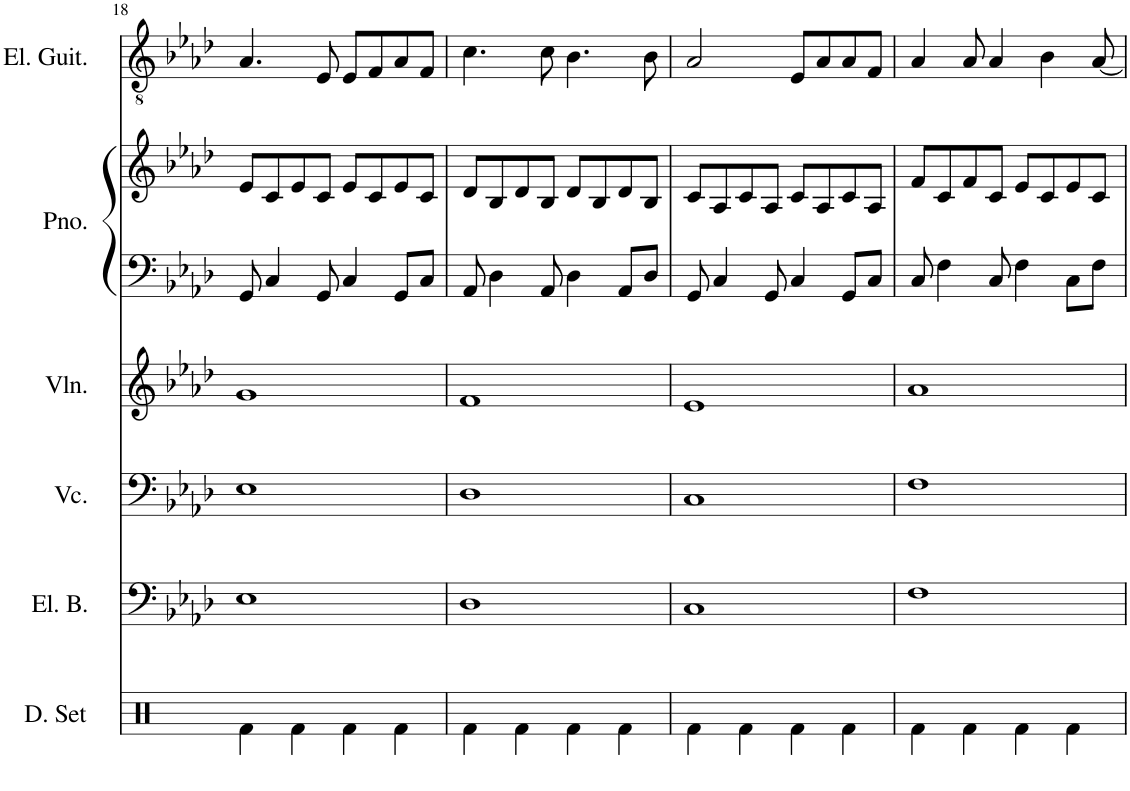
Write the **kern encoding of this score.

**kern	**kern	**kern	**kern	**kern	**kern	**kern
*part6	*part5	*part4	*part3	*part2	*part2	*part1
*staff7	*staff6	*staff5	*staff4	*staff3	*staff2	*staff1
*I"Drumset	*I"Electric Bass	*I"Violoncello	*I"Violin	*I"Piano	*	*I"Electric Guitar
*I'D. Set	*I'El. B.	*I'Vc.	*I'Vln.	*I'Pno.	*	*I'El. Guit.
!!LO:PB:g=z
*clefX	*clefF4	*clefF4	*clefG2	*clefF4	*clefG2	*clefGv2
*	*Trd7c12	*	*	*	*	*
*k[]	*k[b-e-a-d-]	*k[b-e-a-d-]	*k[b-e-a-d-]	*k[b-e-a-d-]	*k[b-e-a-d-]	*k[b-e-a-d-]
*M4/4	*M4/4	*M4/4	*M4/4	*M4/4	*M4/4	*M4/4
=18	=18	=18	=18	=18	=18	=18
4Rf\	1E-	1E-	1g	8GG/	8e-/L	4.A-/
.	.	.	.	4C/	8c/	.
4Rf\	.	.	.	.	8e-/	.
.	.	.	.	8GG/	8c/J	8E-/
4Rf\	.	.	.	4C/	8e-/L	8E-/L
.	.	.	.	.	8c/	8F/
4Rf\	.	.	.	8GG/L	8e-/	8A-/
.	.	.	.	8C/J	8c/J	8F/J
=19	=19	=19	=19	=19	=19	=19
4Rf\	1D-	1D-	1f	8AA-/	8d-/L	4.c\
.	.	.	.	4D-\	8B-/	.
4Rf\	.	.	.	.	8d-/	.
.	.	.	.	8AA-/	8B-/J	8c\
4Rf\	.	.	.	4D-\	8d-/L	4.B-\
.	.	.	.	.	8B-/	.
4Rf\	.	.	.	8AA-/L	8d-/	.
.	.	.	.	8D-/J	8B-/J	8B-\
=20	=20	=20	=20	=20	=20	=20
4Rf\	1C	1C	1e-	8GG/	8c/L	2A-/
.	.	.	.	4C/	8A-/	.
4Rf\	.	.	.	.	8c/	.
.	.	.	.	8GG/	8A-/J	.
4Rf\	.	.	.	4C/	8c/L	8E-/L
.	.	.	.	.	8A-/	8A-/
4Rf\	.	.	.	8GG/L	8c/	8A-/
.	.	.	.	8C/J	8A-/J	8F/J
=21	=21	=21	=21	=21	=21	=21
4Rf\	1F	1F	1a-	8C/	8f/L	4A-/
.	.	.	.	4F\	8c/	.
4Rf\	.	.	.	.	8f/	8A-/
.	.	.	.	8C/	8c/J	4A-/
4Rf\	.	.	.	4F\	8e-/L	.
.	.	.	.	.	8c/	4B-\
4Rf\	.	.	.	8C\L	8e-/	.
.	.	.	.	8F\J	8c/J	[8A-/
=	=	=	=	=	=	=
*-	*-	*-	*-	*-	*-	*-
